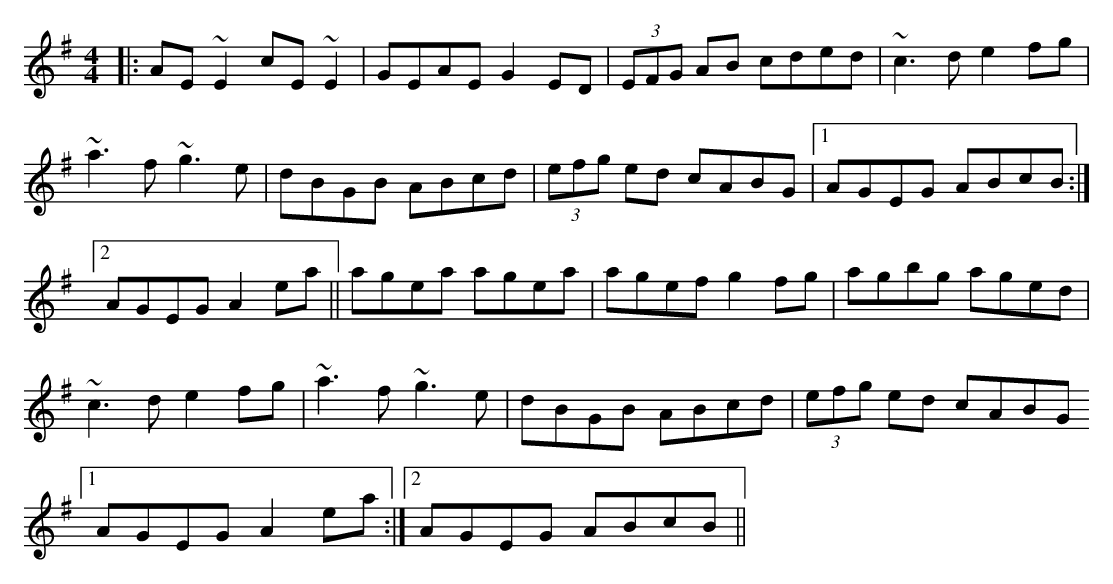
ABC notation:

X:1
M:4/4
K:Ador
|:AE ~E2 cE ~E2|GEAE G2 ED|(3EFG AB cded|~c3 d e2 fg|
~a3 f ~g3 e|dBGB ABcd|(3efg ed cABG|1 AGEG ABcB:|2
AGEG A2 ea||agea agea|agef g2 fg|agbg aged|
~c3 d e2 fg|~a3 f ~g3 e|dBGB ABcd|(3efg ed cABG
[1 AGEG A2 ea:|2 AGEG ABcB||
